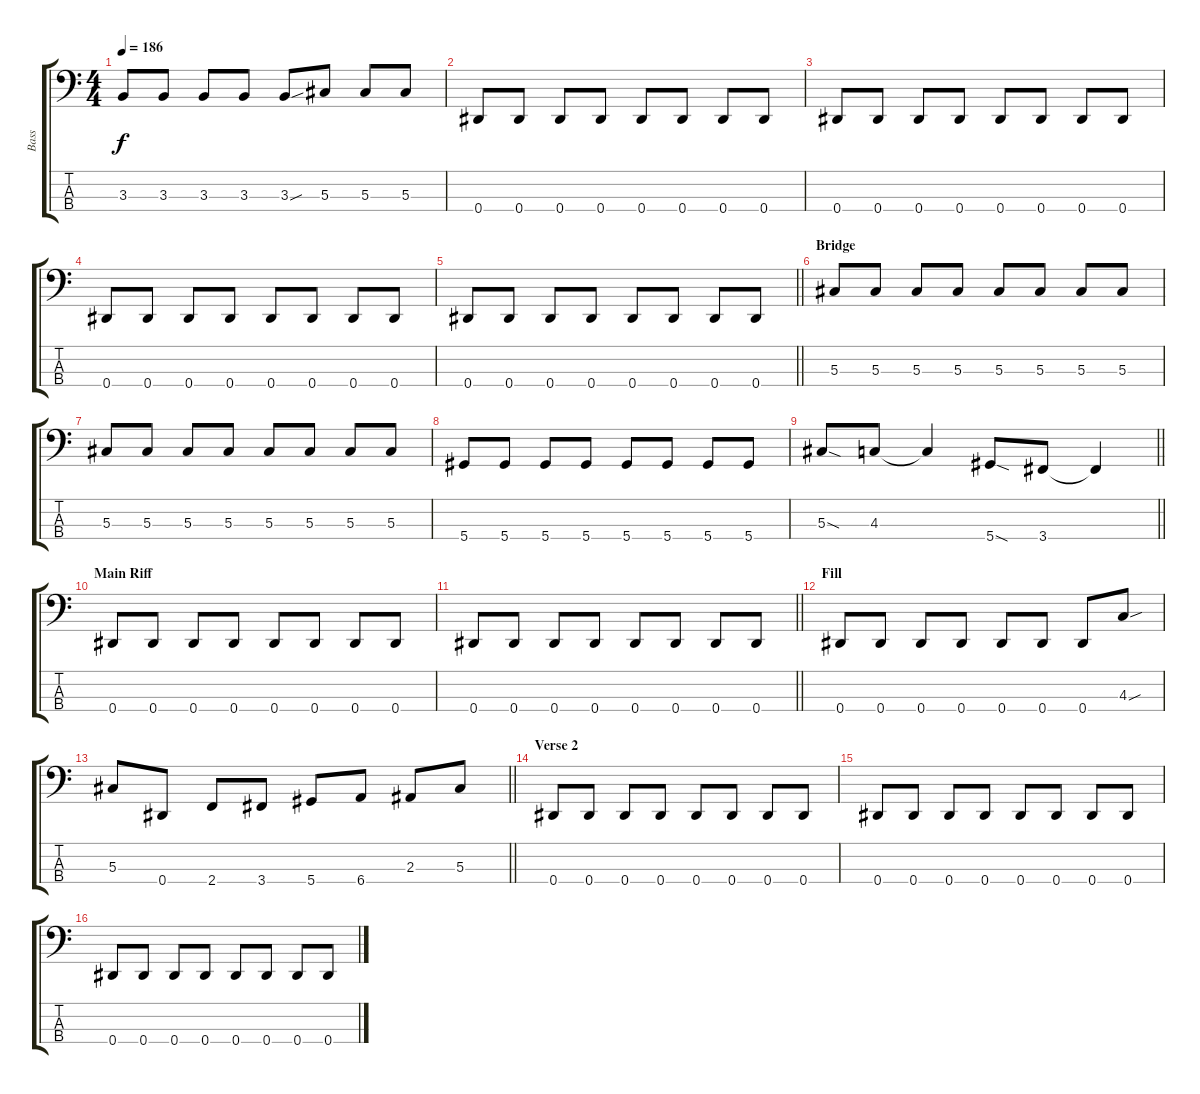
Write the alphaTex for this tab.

\track ("Bass" "Bass") {instrument electricbassfinger}
\staff {score tabs}
\tuning (Gb2 Db2 Ab1 Eb1) {hide}
\ts (4 4)
\tempo 186
\clef f4
\ks c
3.3.8{dy f} 3.3.8 3.3.8 3.3.8 3.3{sou}.8 5.3.8 5.3.8 5.3.8 |
0.4.8 0.4.8 0.4.8 0.4.8 0.4.8 0.4.8 0.4.8 0.4.8 |
0.4.8 0.4.8 0.4.8 0.4.8 0.4.8 0.4.8 0.4.8 0.4.8 |
0.4.8 0.4.8 0.4.8 0.4.8 0.4.8 0.4.8 0.4.8 0.4.8 |
\barLineRight lightlight
0.4.8 0.4.8 0.4.8 0.4.8 0.4.8 0.4.8 0.4.8 0.4.8 |
\section ("" "Bridge")
5.3.8 5.3.8 5.3.8 5.3.8 5.3.8 5.3.8 5.3.8 5.3.8 |
5.3.8 5.3.8 5.3.8 5.3.8 5.3.8 5.3.8 5.3.8 5.3.8 |
5.4.8 5.4.8 5.4.8 5.4.8 5.4.8 5.4.8 5.4.8 5.4.8 |
\barLineRight lightlight
5.3{sod}.8 4.3.8 4.3{t}.4 5.4{sod}.8 3.4.8 3.4{t}.4 |
\section ("" "Main Riff")
0.4.8 0.4.8 0.4.8 0.4.8 0.4.8 0.4.8 0.4.8 0.4.8 |
\barLineRight lightlight
0.4.8 0.4.8 0.4.8 0.4.8 0.4.8 0.4.8 0.4.8 0.4.8 |
\section ("" "Fill")
0.4.8 0.4.8 0.4.8 0.4.8 0.4.8 0.4.8 0.4.8 4.3{sou}.8 |
\barLineRight lightlight
5.3.8 0.4.8 2.4.8 3.4.8 5.4.8 6.4.8 2.3.8 5.3.8 |
\section ("" "Verse 2")
0.4.8 0.4.8 0.4.8 0.4.8 0.4.8 0.4.8 0.4.8 0.4.8 |
0.4.8 0.4.8 0.4.8 0.4.8 0.4.8 0.4.8 0.4.8 0.4.8 |
0.4.8 0.4.8 0.4.8 0.4.8 0.4.8 0.4.8 0.4.8 0.4.8
